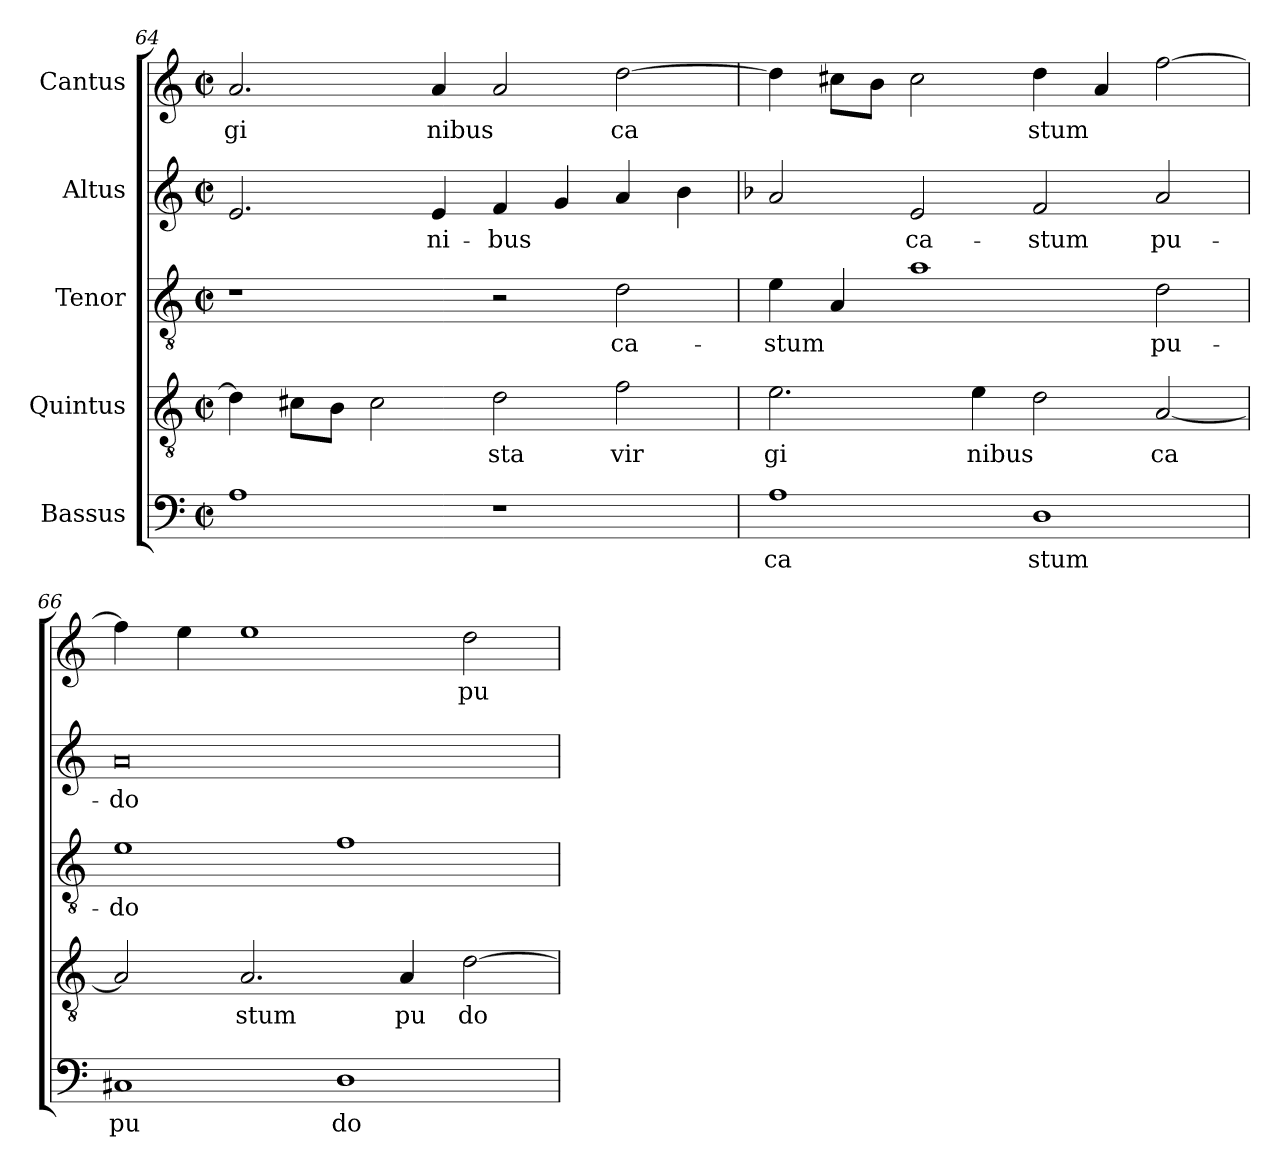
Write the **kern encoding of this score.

**kern	**text	**kern	**text	**kern	**text	**kern	**text	**kern	**text
*part5	*part5	*part4	*part4	*part3	*part3	*part2	*part2	*part1	*part1
*staff5	*staff5	*staff4	*staff4	*staff3	*staff3	*staff2	*staff2	*staff1	*staff1
*I"Bassus	*	*I"Quintus	*	*I"Tenor	*	*I"Altus	*	*I"Cantus	*
*clefF4	*	*clefGv2	*	*clefGv2	*	*clefG2	*	*clefG2	*
*k[]	*	*k[]	*	*k[]	*	*k[]	*	*k[]	*
*C:	*	*C:	*	*C:	*	*C:	*	*C:	*
*M2/2	*	*M2/2	*	*M2/2	*	*M2/2	*	*M2/2	*
*met(c|)	*	*met(c|)	*	*met(c|)	*	*met(c|)	*	*met(c|)	*
=64	=64	=64	=64	=64	=64	=64	=64	=64	=64
!	!LO:LY:b:cj	!	!LO:LY:b:cj	!	!	!	!LO:LY:b:cj	!	!LO:LY:b:cj
1A	.	4d\]	.	1r	.	2.e/	--	2.a/	gi
!	!	!	!LO:LY:b:cj	!	!	!	!	!	!
.	.	8c#\L	.	.	.	.	.	.	.
!	!	!	!LO:LY:b:cj	!	!	!	!	!	!
.	.	8B\J	.	.	.	.	.	.	.
!	!	!	!LO:LY:b:cj	!	!	!	!	!	!
.	.	2c#\	.	.	.	.	.	.	.
!	!	!	!	!	!	!	!LO:LY:b:cj	!	!LO:LY:b:cj
.	.	.	.	.	.	4e/	-ni-	4a/	nibus
!	!	!	!LO:LY:b:cj	!	!	!	!LO:LY:b:cj	!	!LO:LY:b:cj
1r	.	2d\	sta	2r	.	4f/	-bus	2a/	.
!	!	!	!	!	!	!	!LO:LY:b:cj	!	!
.	.	.	.	.	.	4g/	.	.	.
!	!	!	!LO:LY:b:cj	!	!LO:LY:b	!	!LO:LY:b:cj	!	!LO:LY:b:cj
.	.	2f\	vir	2d\	ca-	4a/	.	[>2dd\	ca
!	!	!	!	!	!	!	!LO:LY:b:cj	!	!
.	.	.	.	.	.	4b\	.	.	.
=65	=65	=65	=65	=65	=65	=65	=65	=65	=65
*	*	*	*	*	*	*k[b-]	*	*	*
*	*	*	*	*	*	*F:	*	*	*
!	!LO:LY:b:cj	!	!LO:LY:b:cj	!	!LO:LY:b	!	!LO:LY:b:cj	!	!LO:LY:b:cj
1A	ca	2.e\	gi	4e\	-stum	2a/	.	4dd\]	.
!	!	!	!	!	!LO:LY:b	!	!	!	!LO:LY:b:cj
.	.	.	.	4A/	.	.	.	8cc#X\L	.
!	!	!	!	!	!	!	!	!	!LO:LY:b:cj
.	.	.	.	.	.	.	.	8b\J	.
!	!	!	!	!	!LO:LY:b	!	!LO:LY:b:cj	!	!LO:LY:b:cj
.	.	.	.	1a	.	2e/	ca-	2cc#\	.
!	!	!	!LO:LY:b:cj	!	!	!	!	!	!
.	.	4e\	nibus	.	.	.	.	.	.
!	!LO:LY:b:cj	!	!LO:LY:b:cj	!	!	!	!LO:LY:b:cj	!	!LO:LY:b:cj
1D	stum	2d\	.	.	.	2f/	-stum	4dd\	stum
!	!	!	!	!	!	!	!	!	!LO:LY:b:cj
.	.	.	.	.	.	.	.	4a/	.
!	!	!	!LO:LY:b:cj	!	!LO:LY:b	!	!LO:LY:b:cj	!	!LO:LY:b:cj
.	.	[<2A/	ca	2d\	pu-	2a/	pu-	[<2ff\	.
!!LO:PB:g=z
=66	=66	=66	=66	=66	=66	=66	=66	=66	=66
*	*	*	*	*	*	*k[]	*	*	*
*	*	*	*	*	*	*C:	*	*	*
!	!LO:LY:b:cj	!	!LO:LY:b:cj	!	!LO:LY:b	!	!LO:LY:b:cj	!	!LO:LY:b:cj
1C#X	pu	2A/]	.	1e	-do-	0a	-do	4ff\]	.
!	!	!	!	!	!	!	!	!	!LO:LY:b:cj
.	.	.	.	.	.	.	.	4ee\	.
!	!	!	!LO:LY:b:cj	!	!	!	!	!	!LO:LY:b:cj
.	.	2.A/	stum	.	.	.	.	1ee	.
!	!LO:LY:b:cj	!	!	!	!LO:LY:b	!	!	!	!
1D	do	.	.	1f	--	.	.	.	.
!	!	!	!LO:LY:b:cj	!	!	!	!	!	!
.	.	4A/	pu	.	.	.	.	.	.
!	!	!	!LO:LY:b:cj	!	!	!	!	!	!LO:LY:b:cj
.	.	[>2d\	do	.	.	.	.	2dd\	pu
=	=	=	=	=	=	=	=	=	=
*-	*-	*-	*-	*-	*-	*-	*-	*-	*-
